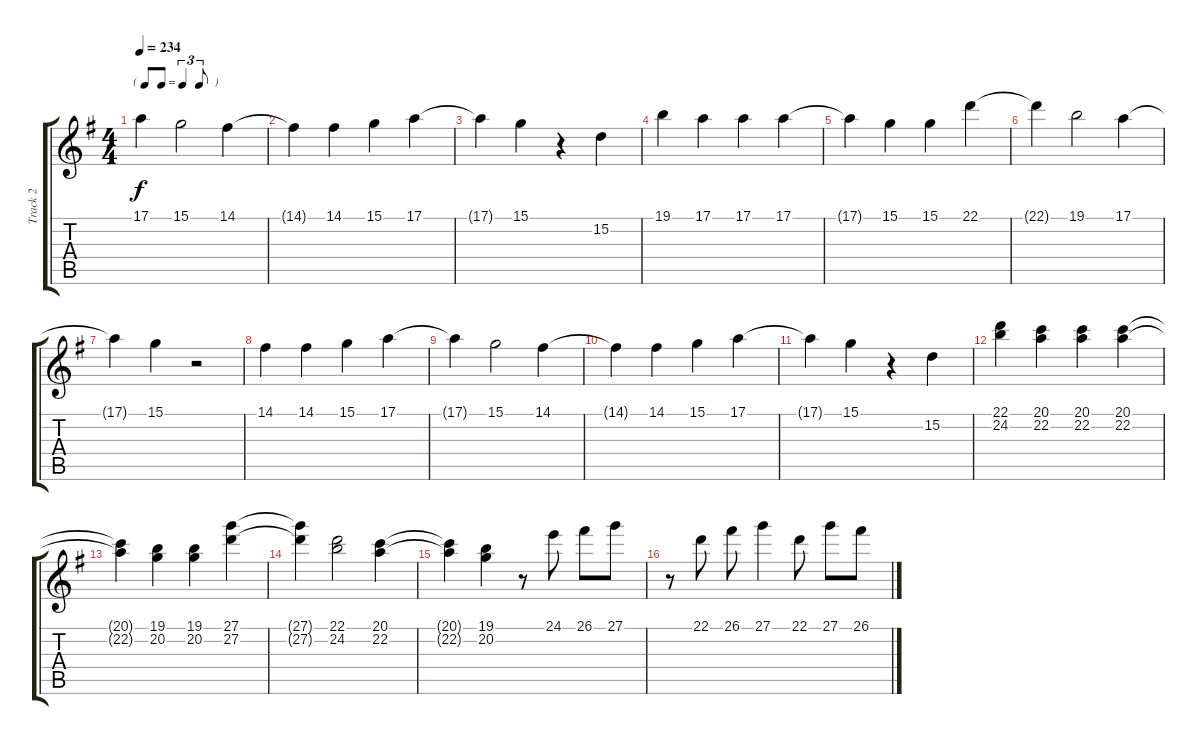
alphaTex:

\track ("Track 2" "Track 2") {instrument clarinet}
\staff {score tabs}
\tuning (E4 B3 G3 D3 A2 E2) {hide}
\ts (4 4)
\tf triplet8th
\tempo 234
\clef g2
\ks g
17.1{t}.4{dy f} 15.1.2 14.1.4 |
14.1{t}.4 14.1.4 15.1.4 17.1.4 |
17.1{t}.4 15.1.4 r.4 15.2.4 |
19.1.4 17.1.4 17.1.4 17.1.4 |
17.1{t}.4 15.1.4 15.1.4 22.1.4 |
22.1{t}.4 19.1.2 17.1.4 |
17.1{t}.4 15.1.4 r.2 |
14.1.4 14.1.4 15.1.4 17.1.4 |
17.1{t}.4 15.1.2 14.1.4 |
14.1{t}.4 14.1.4 15.1.4 17.1.4 |
17.1{t}.4 15.1.4 r.4 15.2.4 |
(22.1 24.2).4 (20.1 22.2).4 (20.1 22.2).4 (20.1 22.2).4 |
(20.1{t} 22.2{t}).4 (19.1 20.2).4 (19.1 20.2).4 (27.1 27.2).4 |
(27.1{t} 27.2{t}).4 (22.1 24.2).2 (20.1 22.2).4 |
(20.1{t} 22.2{t}).4 (19.1 20.2).4 r.8 24.1.8 26.1.8 27.1.8 |
r.8 22.1.8 26.1.8 27.1.4 22.1.8 27.1.8 26.1.8
